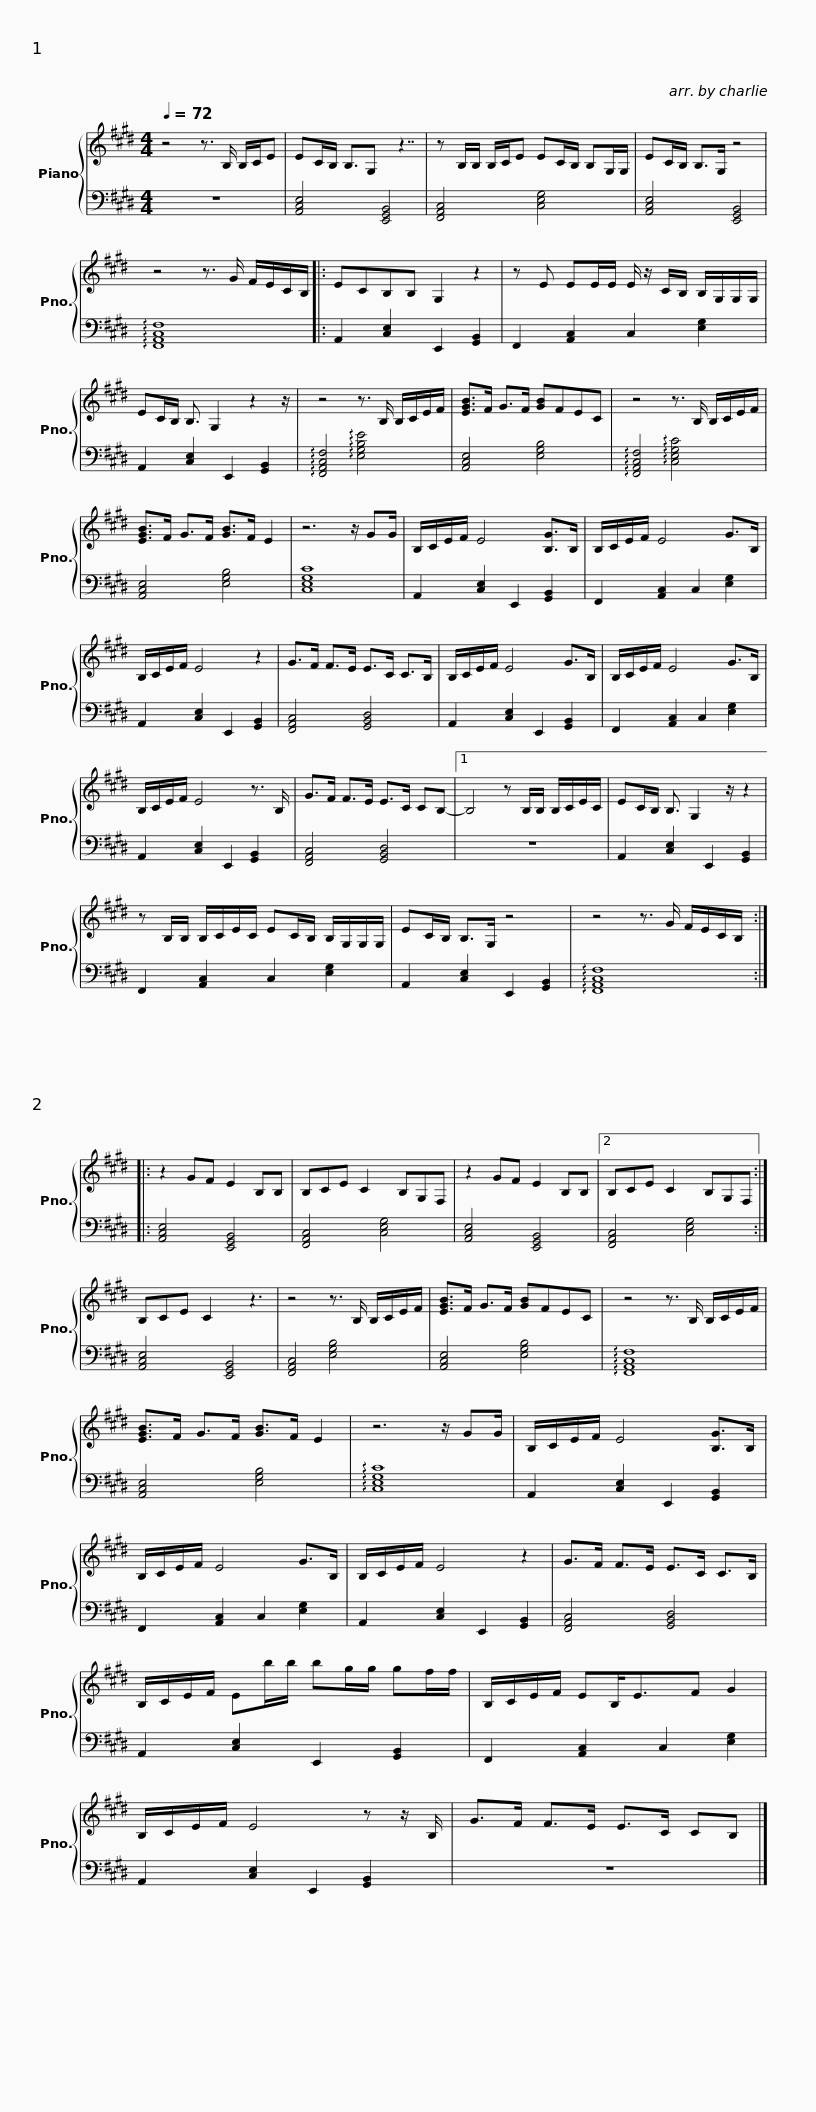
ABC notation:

X:1
%%score { 1 | 2 }
L:1/8
Q:1/4=72
M:4/4
I:linebreak $
K:E
V:1 treble
V:2 bass
V:1
 z4 z3/2 B,/ B,/C/E | EC/B,/ B,3/2G, z7/2 | z B,/B,/ B,/C/E EC/B,/ B,G,/G,/ | EC/B,/ B,>G, z4 |$ z4 z3/2 G/ F/E/C/B,/ |: %5
 ECB,B, G,2 z2 | z E EE/E/ E/ z/ C/B,/ B,/G,/G,/G,/ | EC/B,/ B,3/2 G,2 z2 z/ |$ z4 z3/2 B,/ B,/C/E/F/ | [EGB]>F G>F [GB]FEC | %10
 z4 z3/2 B,/ B,/C/E/F/ | [EGB]>F G>F [GB]>F E2 | z6 z/ GG/ |$ B,/C/E/F/ E4 [B,G]>B, | B,/C/E/F/ E4 G>B, | %15
 B,/C/E/F/ E4 z2 | G>F F>E E>C C>B, |$ B,/C/E/F/ E4 G>B, | B,/C/E/F/ E4 G>B, | B,/C/E/F/ E4 z3/2 B,/ | %20
 G>F F>E E>C CB,- |1$ B,4 z B,/B,/ B,/C/E/C/ | EC/B,/ B,3/2 G,2 z/ z2 | z B,/B,/ B,/C/E/C/ EC/B,/ B,/G,/G,/G,/ | EC/B,/ B,>G, z4 |$ %25
 z4 z3/2 G/ F/E/C/B,/ :: z2 GF E2 B,B, | B,CE C2 B,G,F, | z2 GF E2 B,B, |2 B,CE C2 B,G,F, :|$ %30
 B,CE C2 z3 | z4 z3/2 B,/ B,/C/E/F/ | [EGB]>F G>F [GB]FEC | z4 z3/2 B,/ B,/C/E/F/ | [EGB]>F G>F [GB]>F E2 |$ %35
 z6 z/ GG/ | B,/C/E/F/ E4 [B,G]>B, | B,/C/E/F/ E4 G>B, | B,/C/E/F/ E4 z2 | G>F F>E E>C C>B, |$ %40
 B,/C/E/F/ Eb/b/ bg/g/ gf/f/ | B,/C/E/F/ EB,<EF G2 | B,/C/E/F/ E4 z z/ B,/ |$ G>F F>E E>C CB, |] %44
V:2
 z8 | [A,,C,E,]4 [E,,G,,B,,]4 | [F,,A,,C,]4 [C,E,G,]4 | [A,,C,E,]4 [E,,G,,B,,]4 |$ !arpeggio![F,,A,,C,F,]8 |: %5
 A,,2 [C,E,]2 E,,2 [G,,B,,]2 | F,,2 [A,,C,]2 C,2 [E,G,]2 | A,,2 [C,E,]2 E,,2 [G,,B,,]2 |$ !arpeggio![F,,A,,C,F,]4 !arpeggio![E,G,B,E]4 | [A,,C,E,]4 [E,G,B,]4 | %10
 !arpeggio![F,,A,,C,F,]4 !arpeggio![C,E,G,C]4 | [A,,C,E,]4 [E,G,B,]4 | [C,E,G,C]8 |$ A,,2 [C,E,]2 E,,2 [G,,B,,]2 | F,,2 [A,,C,]2 C,2 [E,G,]2 | %15
 A,,2 [C,E,]2 E,,2 [G,,B,,]2 | [F,,A,,C,]4 [G,,B,,D,]4 |$ A,,2 [C,E,]2 E,,2 [G,,B,,]2 | F,,2 [A,,C,]2 C,2 [E,G,]2 | A,,2 [C,E,]2 E,,2 [G,,B,,]2 | %20
 [F,,A,,C,]4 [G,,B,,D,]4 |1$ z8 | A,,2 [C,E,]2 E,,2 [G,,B,,]2 | F,,2 [A,,C,]2 C,2 [E,G,]2 | A,,2 [C,E,]2 E,,2 [G,,B,,]2 |$ %25
 !arpeggio![F,,A,,C,F,]8 :: [A,,C,E,]4 [E,,G,,B,,]4 | [F,,A,,C,]4 [C,E,G,]4 | [A,,C,E,]4 [E,,G,,B,,]4 |2 [F,,A,,C,]4 [C,E,G,]4 :|$ %30
 [A,,C,E,]4 [E,,G,,B,,]4 | [F,,A,,C,]4 [E,G,B,]4 | [A,,C,E,]4 [E,G,B,]4 | !arpeggio![F,,A,,C,F,]8 | [A,,C,E,]4 [E,G,B,]4 |$ %35
 !arpeggio![C,E,G,C]8 | A,,2 [C,E,]2 E,,2 [G,,B,,]2 | F,,2 [A,,C,]2 C,2 [E,G,]2 | A,,2 [C,E,]2 E,,2 [G,,B,,]2 | [F,,A,,C,]4 [G,,B,,D,]4 |$ %40
 A,,2 [C,E,]2 E,,2 [G,,B,,]2 | F,,2 [A,,C,]2 C,2 [E,G,]2 | A,,2 [C,E,]2 E,,2 [G,,B,,]2 |$ z8 |] %44
